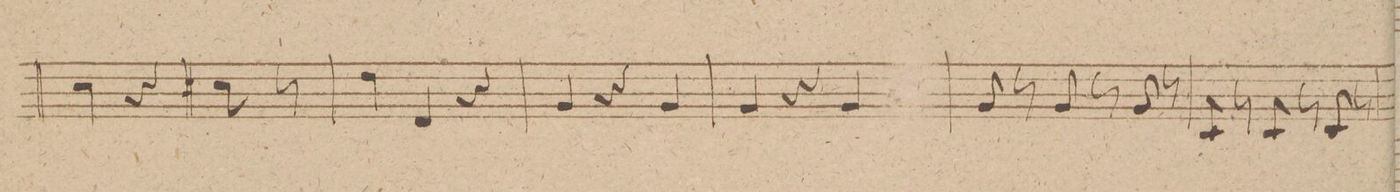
**kern	**dynam
*I"Viola.	*
*clefC3	*
*k[f#c#g#]	*
*M3/4	*
4d\	.
4r	.
8d#X\	.
8r	.
=68	=68
4e\	.
4E/	.
4r	.
=69	=69
4A/	.
4r	.
4A/	.
=70	=70
4A/	.
4r	.
4A/	.
=71	=71
8A/	.
8r	.
8A/	.
8r	.
8A/	.
8r	.
=72	=72
8D/	.
8r	.
8D/	.
8r	.
8D/	.
8r	.
=73	=73
*-	*-
